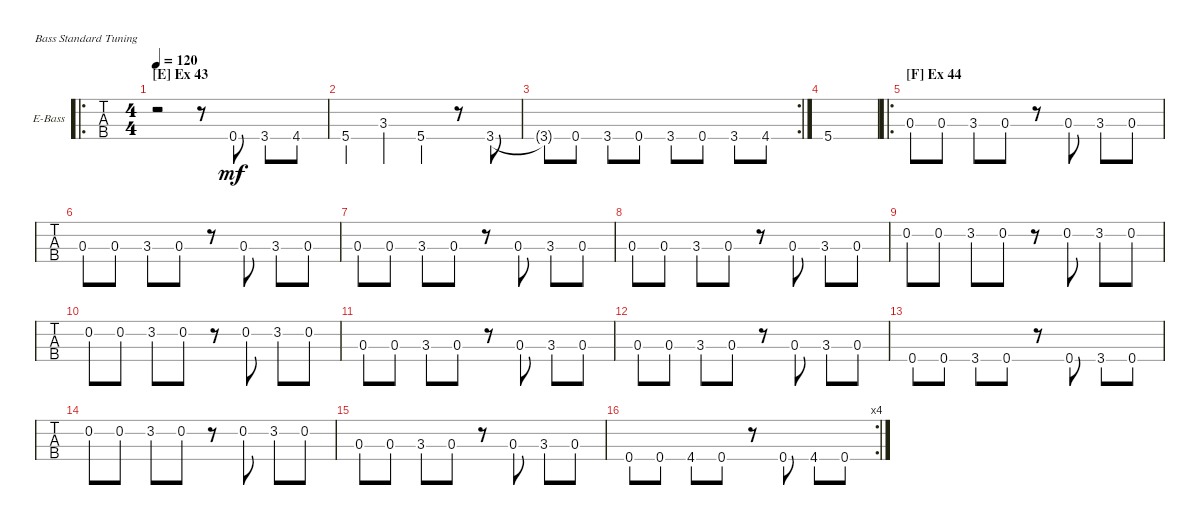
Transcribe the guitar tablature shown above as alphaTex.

\bracketExtendMode groupsimilarinstruments
\firstSystemTrackNameOrientation horizontal
\otherSystemsTrackNameOrientation horizontal
\track ("Electric Bass" "E-Bass") {instrument electricbassfinger}
\staff {tabs}
\tuning (G2 D2 A1 E1)
\ro
\ts (4 4)
\section ("E" "Ex 43")
\tempo 120
\clef f4
\ks c
r.2{dy mf} r.8 0.4.8 3.4.8 4.4.8 |
5.4.4 3.3.4 5.4.4 r.8 3.4.8 |
\rc 2
3.4{t}.8 0.4.8 3.4.8 0.4.8 3.4.8 0.4.8 3.4.8 4.4.8 |
5.4.1 |
\ro
\section ("F" "Ex 44")
0.3.8 0.3.8 3.3.8 0.3.8 r.8 0.3.8 3.3.8 0.3.8 |
0.3.8 0.3.8 3.3.8 0.3.8 r.8 0.3.8 3.3.8 0.3.8 |
0.3.8 0.3.8 3.3.8 0.3.8 r.8 0.3.8 3.3.8 0.3.8 |
0.3.8 0.3.8 3.3.8 0.3.8 r.8 0.3.8 3.3.8 0.3.8 |
0.2.8 0.2.8 3.2.8 0.2.8 r.8 0.2.8 3.2.8 0.2.8 |
0.2.8 0.2.8 3.2.8 0.2.8 r.8 0.2.8 3.2.8 0.2.8 |
0.3.8 0.3.8 3.3.8 0.3.8 r.8 0.3.8 3.3.8 0.3.8 |
0.3.8 0.3.8 3.3.8 0.3.8 r.8 0.3.8 3.3.8 0.3.8 |
0.4.8 0.4.8 3.4.8 0.4.8 r.8 0.4.8 3.4.8 0.4.8 |
0.2.8 0.2.8 3.2.8 0.2.8 r.8 0.2.8 3.2.8 0.2.8 |
0.3.8 0.3.8 3.3.8 0.3.8 r.8 0.3.8 3.3.8 0.3.8 |
\rc 4
0.4.8 0.4.8 4.4.8 0.4.8 r.8 0.4.8 4.4.8 0.4.8
